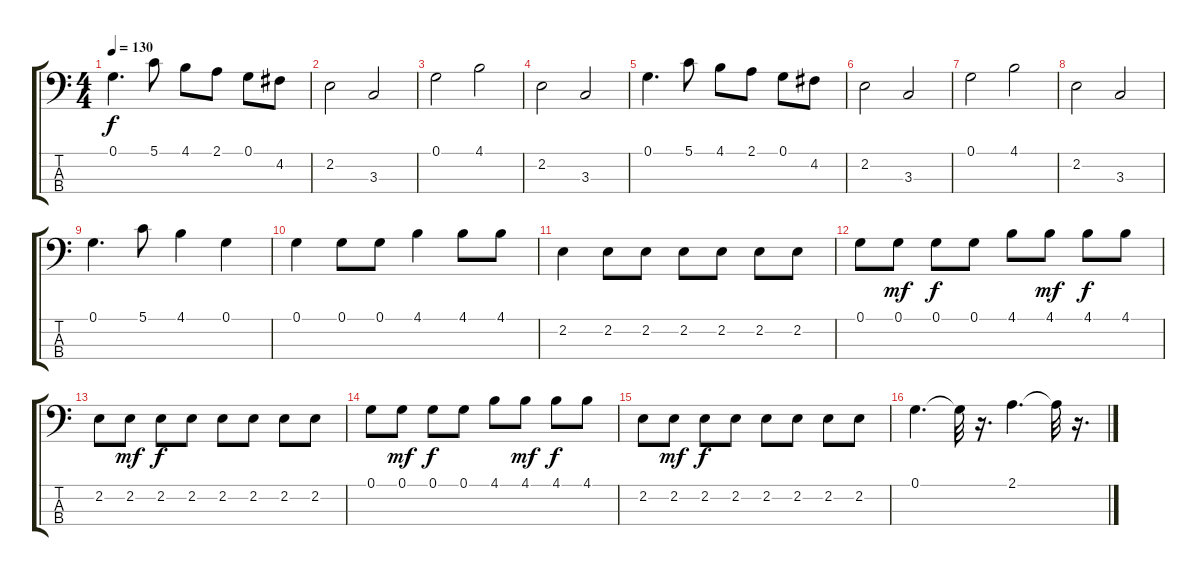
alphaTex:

\track "" {instrument electricbassfinger}
\staff {score tabs}
\tuning (G2 D2 A1 E1) {hide}
\ts (4 4)
\tempo 130
\clef f4
\ks c
0.1.4{d dy f} 5.1.8 4.1.8 2.1.8 0.1.8 4.2.8 |
2.2.2 3.3.2 |
0.1.2 4.1.2 |
2.2.2 3.3.2 |
0.1.4{d} 5.1.8 4.1.8 2.1.8 0.1.8 4.2.8 |
2.2.2 3.3.2 |
0.1.2 4.1.2 |
2.2.2 3.3.2 |
0.1.4{d} 5.1.8 4.1.4 0.1.4 |
0.1.4 0.1.8 0.1.8 4.1.4 4.1.8 4.1.8 |
2.2.4 2.2.8 2.2.8 2.2.8 2.2.8 2.2.8 2.2.8 |
0.1.8 0.1.8{dy mf} 0.1.8{dy f} 0.1.8 4.1.8 4.1.8{dy mf} 4.1.8{dy f} 4.1.8 |
2.2.8 2.2.8{dy mf} 2.2.8{dy f} 2.2.8 2.2.8 2.2.8 2.2.8 2.2.8 |
0.1.8 0.1.8{dy mf} 0.1.8{dy f} 0.1.8 4.1.8 4.1.8{dy mf} 4.1.8{dy f} 4.1.8 |
2.2.8 2.2.8{dy mf} 2.2.8{dy f} 2.2.8 2.2.8 2.2.8 2.2.8 2.2.8 |
0.1.4{d} 0.1{t}.32 r.16{d} 2.1.4{d} 2.1{t}.32 r.16{d}
